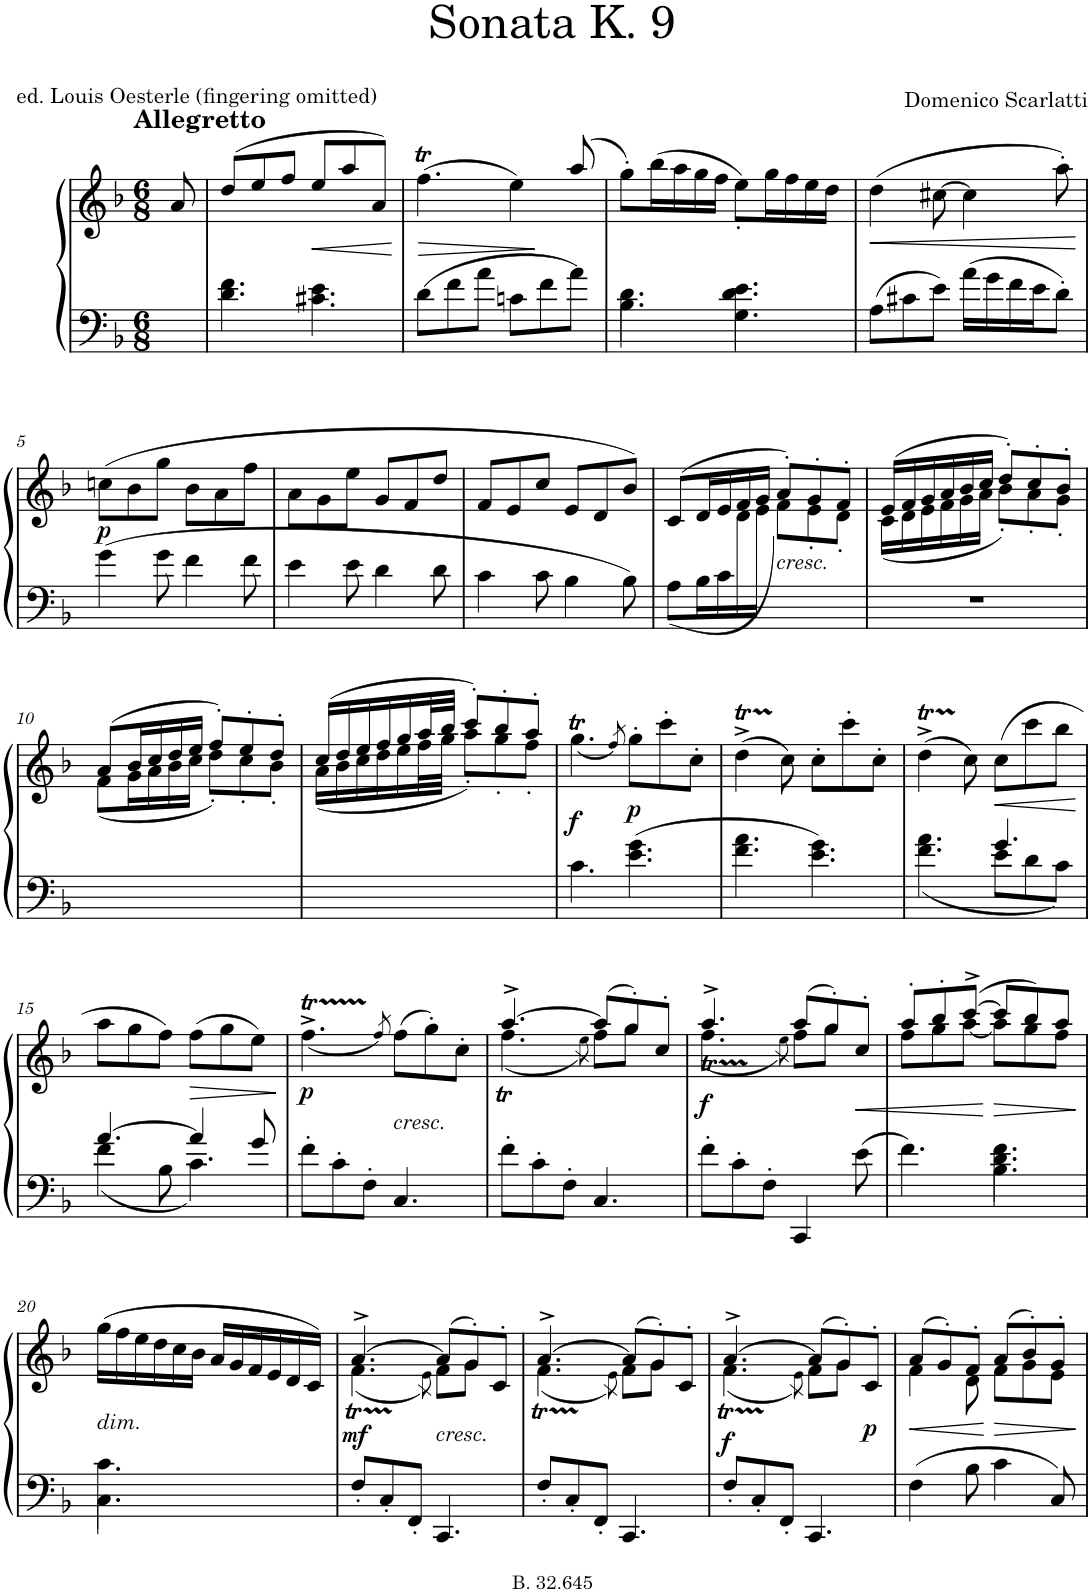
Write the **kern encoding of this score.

**kern	**kern	**dynam
*part1	*part1	*part1
*staff2	*staff1	*staff1/2
*I"Piano	*	*
*I'Piano	*	*
*clefF4	*clefG2	*
*k[b-]	*k[b-]	*
*M6/8	*M6/8	*
=	=	=
!	!LO:TX:a:B:t=Allegretto	!
2.ryy	8a/	.
.	2ryy	.
.	8ryy	.
=1	=1	=1
*^	*	*
4.d\ 4.f\	2.ryy	(8dd/L	.
.	.	8ee/	.
.	.	8ff/J	.
!	!	!	!LO:HP:b
4.c#X\ 4.e\	.	8ee/L	<
.	.	8aa/	.
.	.	8a/J)	.
*v	*v	*	*
.	.	[
=2	=2	=2
*^	*	*
!	!	!	!LO:HP:b
8d\L	2.ryy	(4.ffT\	>
8f\	.	.	.
8a\J	.	.	.
8cn\L	.	4ee\)	.
8f\	.	.	]
8a\J	.	(8aa/	.
=3	=3	=3	=3
4.d\	4.B-\	8gg'>\L)	.
.	.	(16bb-\L	.
.	.	16aa\	.
.	.	16gg\	.
.	.	16ff\JJ	.
4.d\ 4.e\	4.G\	8ee'\L)	.
.	.	16gg\L	.
.	.	16ff\	.
.	.	16ee\	.
.	.	16dd\JJ	.
*v	*v	*	*
=4	=4	=4
!	!	!LO:HP:b
8A\L	(4dd\	<
8c#X\	.	.
8e\J	[>8cc#X\	.
16a\LL	4cc#\]	.
16g\	.	.
16f\	.	.
16e\J	.	.
8d'\J	8aa'\)	.
.	.	[
!!LO:LB:g=z
=5	=5	=5
*^	*	*
!	!	!	!LO:DY:b
4g\	2.ryy	(8ccn\L	p
.	.	8b-\	.
8g\	.	8gg\J	.
4f\	.	8b-\L	.
.	.	8a\	.
8f\	.	8ff\J	.
=6	=6	=6	=6
4e\	2.ryy	8a\L	.
.	.	8g\	.
8e\	.	8ee\J	.
4d\	.	8g/L	.
.	.	8f/	.
8d\	.	8dd/J	.
=7	=7	=7	=7
4c\	4ryy	8f/L	.
.	.	8e/	.
8c\	8ryy	8cc/J	.
4.ryy	4B-\	8e/L	.
.	.	8d/	.
.	8B-\	8b-/J)	.
*v	*v	*	*
=8	=8	=8
*	*^	*
(<8A\L	(>8c/L	4ryy	.
16B-\L	16d/L	.	.
16c\	16e/	.	.
8ryy	16f/	16d\	.
.	16g/JJ	16e\JJ	.
!LO:TX:a:i:t=cresc.	!	!	!
4.ryy	8a'>/L)	8f'\L)	.
.	8g'>/	8e'<\	.
.	8f'>/J	8d'<\J	.
=9	=9	=9	=9
2.r	(16e/LL	(16c\LL	.
.	16f/	16d\	.
.	16g/	16e\	.
.	16a/	16f\	.
.	16b-/	16g\	.
.	16cc/JJ	16a\JJ	.
.	8dd'/L)	8b-'\L)	.
.	8cc'/	8a'\	.
.	8b-'/J	8g'\J	.
!!LO:LB:g=z	!!
=10	=10	=10	=10
2.ryy	(8a/L	(8f\L	.
.	16b-/L	16g\L	.
.	16cc/	16a\	.
.	16dd/	16b-\	.
.	16ee/JJ	16cc\JJ	.
.	8ff'/L)	8dd'\L)	.
.	8ee'/	8cc'\	.
.	8dd'/J	8b-'\J	.
=11	=11	=11	=11
2.ryy	(16cc/LL	(16a\LL	.
.	16dd/	16b-\	.
.	16ee/	16cc\	.
.	16ff/	16dd\	.
.	16gg/	16ee\	.
.	32aa/L	32ff\L	.
.	32bb-/JJJ	32gg\JJJ	.
.	8ccc'/L)	8aa'\L)	.
.	8bb-'/	8gg'\	.
.	8aa'/J	8ff'\J	.
=12	=12	=12	=12
*^	*	*	*
!	!	!	!	!LO:DY:b
*	*	*v	*v	*
4.c\	2.ryy	(<4.gg>\	f
.	.	8qff/)	.
!	!	!	!LO:DY:b
4.e\ 4.g\	.	8gg'>\L	p
.	.	8ccc'>\	.
.	.	8cc'>\J	.
=13	=13	=13	=13
4.f\ 4.a\	2.ryy	(4ddT^>\	.
.	.	8cc\)	.
4.e\ 4.g\	.	8cc'>\L	.
.	.	8ccc'>\	.
.	.	8cc'>\J	.
=14	=14	=14	=14
*	*^	*	*
4.f\ 4.a\	4.ryy	2.ryy	(4ddT^>\	.
.	.	.	8cc\)	.
!	!	!	!	!LO:HP:b
8e\L	4.g/	.	(8cc\L	<
8d\	.	.	8ccc\	.
8c\J	.	.	8bb-\J	.
*v	*v	*v	*	*
.	.	[
!!LO:LB:g=z
=15	=15	=15
*^	*	*
*	*^	*	*
[4.a/	4.ryy	4f\	8aa\L	.
.	.	.	8gg\	.
.	.	8B-\	8ff\J)	.
!	!	!	!	!LO:HP:b
4.ryy	4a/]	4.c\	(8ff\L	>
.	.	.	8gg\	.
.	8g/	.	8ee\J)	.
*v	*v	*v	*	*
.	.	]
=16	=16	=16
!	!	!LO:DY:b
8f'\L	(<4.ffT^\	p
8c'\	.	.
8F'\J	.	.
.	8qff/)	.
!	!LO:TX:b:i:t=cresc.	!
4.C/	(8ff\L	.
.	8gg'\)	.
.	8cc'\J	.
=17	=17	=17
*	*^	*
8f'\L	[>4.aa^/	(4.ff>\	.
8c'\	.	.	.
8F'\J	.	.	.
.	.	8qee\)	.
4.C/	(8aa/L]	8ff\L	.
.	8gg'/)	8gg\J	.
.	8cc'>/J	8ryy	.
=18	=18	=18	=18
*^	*	*	*
!	!	!	!	!LO:DY:b
8ryy	8f'\L	4.aa^/	(4.ffT\	f
.	8c'\	.	.	.
.	8F'\J	.	.	.
.	.	.	8qee\)	.
.	4CC/	(8aa/L	8ff\L	.
.	.	8gg'/)	8gg\J	.
!	!	!	!	!LO:HP:b
8e\	8ryy	8cc'/J	8ryy	<
=19	=19	=19	=19	=19
4.f\	4ryy	8ff\L	8aa'/L	.
.	.	8gg\	8bb-'/	.
.	8ryy	[8aa\J	(>[8ccc^/J	.
!	!	!	!	!LO:HP:n=1:b
4.d\ 4.f\	4.B-\	8aa\L]	8ccc/L]	[ >
.	.	8gg\	8bb-/)	.
.	.	8ff\J	8aa/J	.
*v	*v	*	*	*
*	*v	*v	*
.	.	]
!!LO:LB:g=z
=20	=20	=20
*^	*	*
!	!	!LO:TX:b:i:t=dim.	!
4.c\	4.C\	(16gg\LL	.
.	.	16ff\	.
.	.	16ee\	.
.	.	16dd\	.
.	.	16cc\	.
.	.	16b-\JJ	.
4.ryy	4ryy	16a/LL	.
.	.	16g/	.
.	.	16f/	.
.	.	16e/	.
.	8ryy	16d/	.
.	.	16c/JJ)	.
*v	*v	*	*
=21	=21	=21
*	*^	*
!	!	!	!LO:DY:a=2
8F'/L	[>4.a^/	(4.fT\	mf
8C'/	.	.	.
8FF'/J	.	.	.
.	.	8qe\)	.
!	!LO:TX:b:i:t=cresc.	!	!
4.CC/	(8a/L]	8f\L	.
.	8g'/)	8g\J	.
.	8c'>/J	8ryy	.
=22	=22	=22	=22
8F'/L	[>4.a^/	(4.fT\	.
8C'/	.	.	.
8FF'/J	.	.	.
.	.	8qe\)	.
4.CC/	(8a/L]	8f\L	.
.	8g'/)	8g\J	.
.	8c'>/J	8ryy	.
=23	=23	=23	=23
!	!	!	!LO:DY:a=2
8F'/L	[>4.a^/	(4.fT\	f
8C'/	.	.	.
8FF'/J	.	.	.
.	.	8qe\)	.
4.CC/	(8a/L]	8f\L	.
.	8g'/)	8g\J	.
!	!	!	!LO:DY:b
.	8c'>/J	8ryy	p
=24	=24	=24	=24
!	!	!	!LO:HP:b
4F\	(8a/L	4f\	<
.	8g'/)	.	.
8B-\	8f'/J	8d\	.
!	!	!	!LO:HP:n=1:b
4c\	(8a/L	8f\L	[ >
.	8b-'/)	8g\	.
8C/	8g'/J	8e\J	.
*	*v	*v	*
.	.	]
=	=	=
*-	*-	*-
